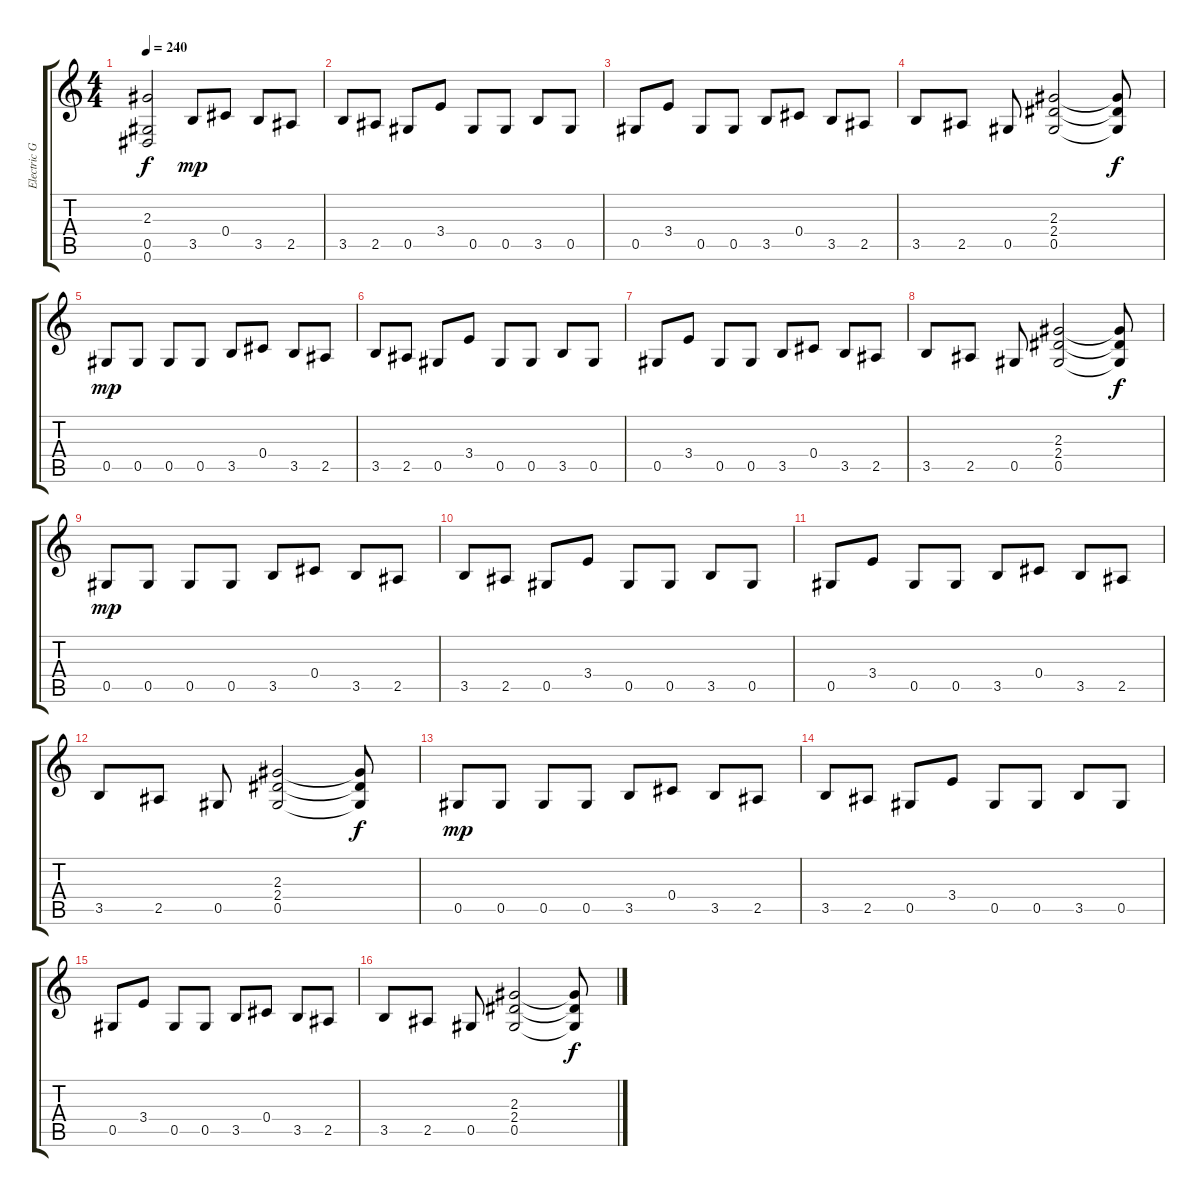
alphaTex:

\track ("Electric Guitar 3" "Electric G") {instrument distortionguitar}
\staff {score tabs}
\tuning (Eb4 Bb3 Gb3 Db3 Ab2 Eb2) {hide}
\ts (4 4)
\tempo 240
\clef g2
\ks c
(2.3{t} 0.5{t} 0.6).2{dy f} 3.5.8{dy mp} 0.4.8 3.5.8 2.5.8 |
3.5.8 2.5.8 0.5.8 3.4.8 0.5.8 0.5.8 3.5.8 0.5.8 |
0.5.8 3.4.8 0.5.8 0.5.8 3.5.8 0.4.8 3.5.8 2.5.8 |
3.5.8 2.5.8 0.5.8 (2.3 2.4 0.5).2 (2.3{t} 2.4{t} 0.5{t}).8{dy f} |
0.5.8{dy mp} 0.5.8 0.5.8 0.5.8 3.5.8 0.4.8 3.5.8 2.5.8 |
3.5.8 2.5.8 0.5.8 3.4.8 0.5.8 0.5.8 3.5.8 0.5.8 |
0.5.8 3.4.8 0.5.8 0.5.8 3.5.8 0.4.8 3.5.8 2.5.8 |
3.5.8 2.5.8 0.5.8 (2.3 2.4 0.5).2 (2.3{t} 2.4{t} 0.5{t}).8{dy f} |
0.5.8{dy mp} 0.5.8 0.5.8 0.5.8 3.5.8 0.4.8 3.5.8 2.5.8 |
3.5.8 2.5.8 0.5.8 3.4.8 0.5.8 0.5.8 3.5.8 0.5.8 |
0.5.8 3.4.8 0.5.8 0.5.8 3.5.8 0.4.8 3.5.8 2.5.8 |
3.5.8 2.5.8 0.5.8 (2.3 2.4 0.5).2 (2.3{t} 2.4{t} 0.5{t}).8{dy f} |
0.5.8{dy mp} 0.5.8 0.5.8 0.5.8 3.5.8 0.4.8 3.5.8 2.5.8 |
3.5.8 2.5.8 0.5.8 3.4.8 0.5.8 0.5.8 3.5.8 0.5.8 |
0.5.8 3.4.8 0.5.8 0.5.8 3.5.8 0.4.8 3.5.8 2.5.8 |
3.5.8 2.5.8 0.5.8 (2.3 2.4 0.5).2 (2.3{t} 2.4{t} 0.5{t}).8{dy f}
